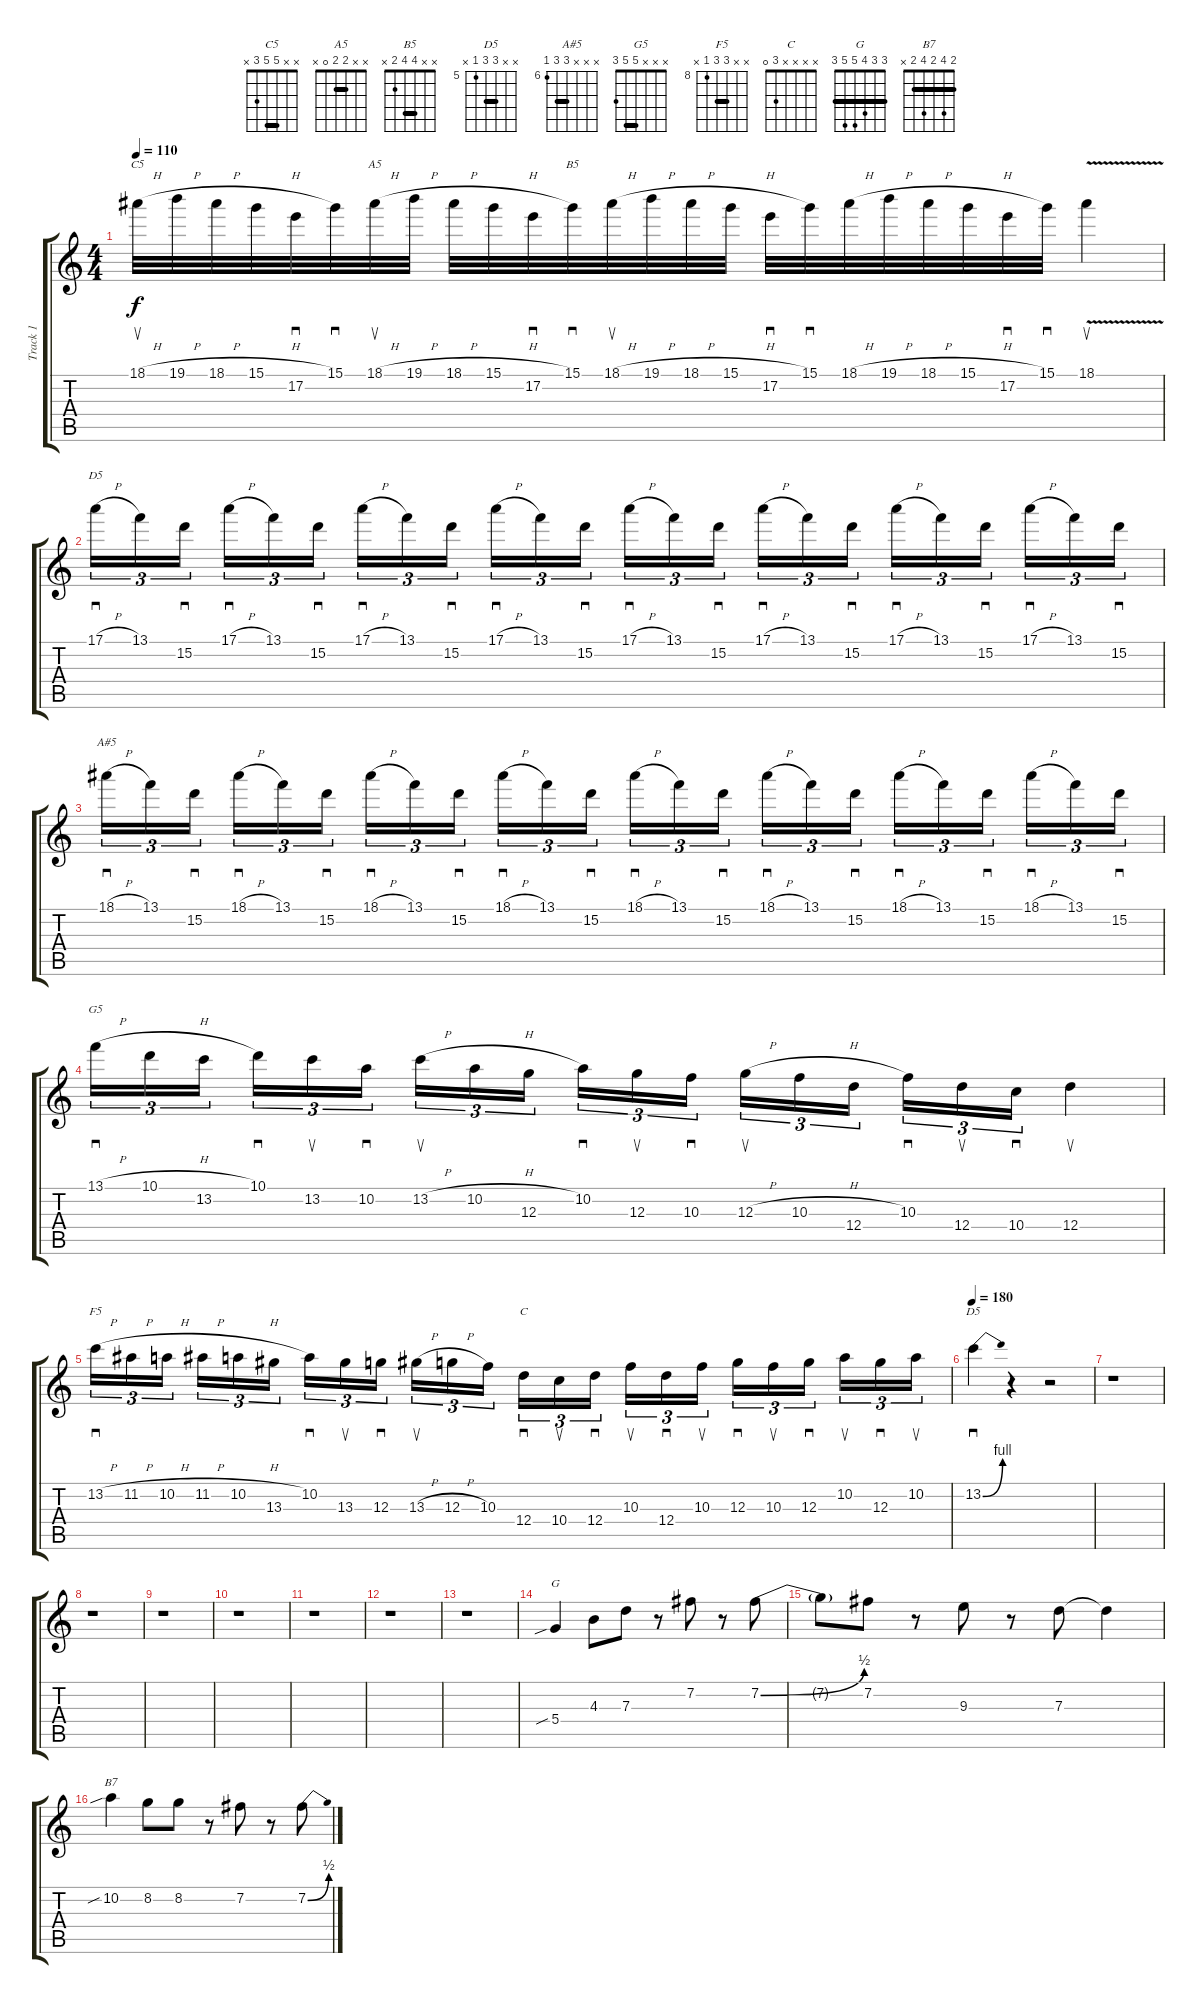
\track ("Track 1" "Track 1") {instrument acousticguitarsteel}
\staff {score tabs}
\tuning (E4 B3 G3 D3 A2 E2) {hide}
\chord ("C5" x x 5 5 3 x) {barre 5}
\chord ("A5" x x 2 2 0 x) {barre 2}
\chord ("B5" x x 4 4 2 x) {barre 4}
\chord ("D5" x 3 2 0 x x)
\chord ("A#5" x x x 8 8 6) {firstfret 6 barre 8}
\chord ("G5" x x x 5 5 3) {barre 5}
\chord ("F5" x x 10 10 8 x) {firstfret 8 barre 10}
\chord ("C" x x x x 3 0)
\chord ("D5" x x 7 7 5 x) {firstfret 5 barre 7}
\chord ("G" 3 3 4 5 5 3) {barre 3}
\chord ("B7" 2 4 2 4 2 x) {barre 2}
\ts (4 4)
\tempo 110
\clef g2
\ks c
18.1{h}.32{su ch "C5" dy f} 19.1{h}.32 18.1{h}.32 15.1{h}.32 17.2.32{sd} 15.1.32{sd} 18.1{h}.32{su ch "A5"} 19.1{h}.32 18.1{h}.32 15.1{h}.32 17.2.32{sd} 15.1.32{sd ch "B5"} 18.1{h}.32{su} 19.1{h}.32 18.1{h}.32 15.1{h}.32 17.2.32{sd} 15.1.32{sd} 18.1{h}.32 19.1{h}.32 18.1{h}.32 15.1{h}.32 17.2.32{sd} 15.1.32{sd} 18.1{v}.4{su} |
17.1{h}.16{sd tu (3 2) ch "D5"} 13.1.16{tu (3 2)} 15.2.16{sd tu (3 2) beam splitsecondary} 17.1{h}.16{sd tu (3 2)} 13.1.16{tu (3 2)} 15.2.16{sd tu (3 2)} 17.1{h}.16{sd tu (3 2)} 13.1.16{tu (3 2)} 15.2.16{sd tu (3 2) beam splitsecondary} 17.1{h}.16{sd tu (3 2)} 13.1.16{tu (3 2)} 15.2.16{sd tu (3 2)} 17.1{h}.16{sd tu (3 2)} 13.1.16{tu (3 2)} 15.2.16{sd tu (3 2) beam splitsecondary} 17.1{h}.16{sd tu (3 2)} 13.1.16{tu (3 2)} 15.2.16{sd tu (3 2)} 17.1{h}.16{sd tu (3 2)} 13.1.16{tu (3 2)} 15.2.16{sd tu (3 2) beam splitsecondary} 17.1{h}.16{sd tu (3 2)} 13.1.16{tu (3 2)} 15.2.16{sd tu (3 2)} |
18.1{h}.16{sd tu (3 2) ch "A#5"} 13.1.16{tu (3 2)} 15.2.16{sd tu (3 2) beam splitsecondary} 18.1{h}.16{sd tu (3 2)} 13.1.16{tu (3 2)} 15.2.16{sd tu (3 2)} 18.1{h}.16{sd tu (3 2)} 13.1.16{tu (3 2)} 15.2.16{sd tu (3 2) beam splitsecondary} 18.1{h}.16{sd tu (3 2)} 13.1.16{tu (3 2)} 15.2.16{sd tu (3 2)} 18.1{h}.16{sd tu (3 2)} 13.1.16{tu (3 2)} 15.2.16{sd tu (3 2) beam splitsecondary} 18.1{h}.16{sd tu (3 2)} 13.1.16{tu (3 2)} 15.2.16{sd tu (3 2)} 18.1{h}.16{sd tu (3 2)} 13.1.16{tu (3 2)} 15.2.16{sd tu (3 2) beam splitsecondary} 18.1{h}.16{sd tu (3 2)} 13.1.16{tu (3 2)} 15.2.16{sd tu (3 2)} |
13.1{h}.16{sd tu (3 2) ch "G5"} 10.1{h}.16{tu (3 2)} 13.2.16{tu (3 2) beam splitsecondary} 10.1.16{sd tu (3 2)} 13.2.16{su tu (3 2)} 10.2.16{sd tu (3 2)} 13.2{h}.16{su tu (3 2)} 10.2{h}.16{tu (3 2)} 12.3.16{tu (3 2) beam splitsecondary} 10.2.16{sd tu (3 2)} 12.3.16{su tu (3 2)} 10.3.16{sd tu (3 2)} 12.3{h}.16{su tu (3 2)} 10.3{h}.16{tu (3 2)} 12.4.16{tu (3 2) beam splitsecondary} 10.3.16{sd tu (3 2)} 12.4.16{su tu (3 2)} 10.4.16{sd tu (3 2)} 12.4.4{su} |
13.2{h}.16{sd tu (3 2) ch "F5"} 11.2{h}.16{tu (3 2)} 10.2{h}.16{tu (3 2) beam splitsecondary} 11.2{h}.16{tu (3 2)} 10.2{h}.16{tu (3 2)} 13.3.16{tu (3 2)} 10.2.16{sd tu (3 2)} 13.3.16{su tu (3 2)} 12.3.16{sd tu (3 2) beam splitsecondary} 13.3{h}.16{su tu (3 2)} 12.3{h}.16{tu (3 2)} 10.3.16{tu (3 2)} 12.4.16{sd tu (3 2) ch "C"} 10.4.16{su tu (3 2)} 12.4.16{sd tu (3 2) beam splitsecondary} 10.3.16{su tu (3 2)} 12.4.16{sd tu (3 2)} 10.3.16{su tu (3 2)} 12.3.16{sd tu (3 2)} 10.3.16{su tu (3 2)} 12.3.16{sd tu (3 2) beam splitsecondary} 10.2.16{su tu (3 2)} 12.3.16{sd tu (3 2)} 10.2.16{su tu (3 2)} |
\tempo 180
13.2{be (bend 0 0 60 4)}.4{sd ch "D5"} r.4 r.2 |
r.1 |
r.1 |
r.1 |
r.1 |
r.1 |
r.1 |
r.1 |
5.4{sib}.4{ch "G"} 4.3.8 7.3.8 r.8 7.2.8 r.8 7.2{be (bend 0 0 60 2)}.8 |
7.2{t}.8 7.2.8 r.8 9.3.8 r.8 7.3.8 7.3{t}.4 |
10.2{sib}.4{ch "B7"} 8.2.8 8.2.8 r.8 7.2.8 r.8 7.2{be (bend 0 0 60 2)}.8
